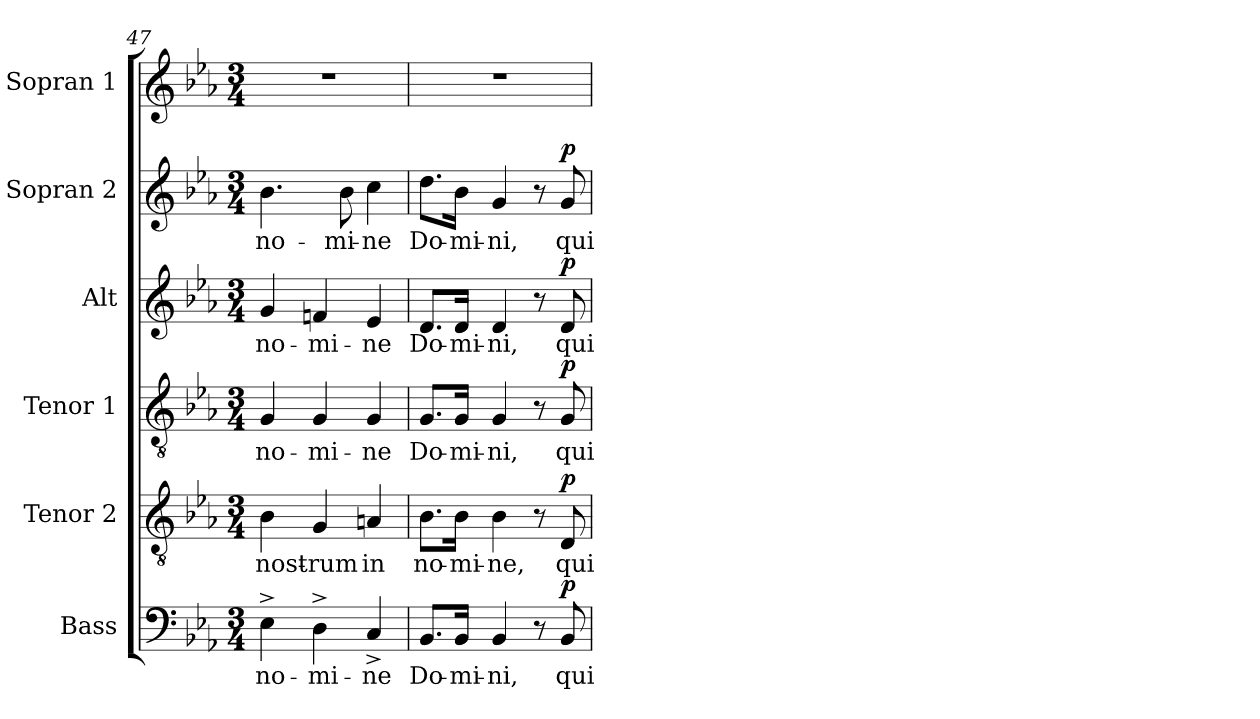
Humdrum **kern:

**kern	**text	**dynam	**kern	**text	**dynam	**kern	**text	**dynam	**kern	**text	**dynam	**kern	**text	**dynam	**kern
*part6	*part6	*part6	*part5	*part5	*part5	*part4	*part4	*part4	*part3	*part3	*part3	*part2	*part2	*part2	*part1
*staff6	*staff6	*staff6	*staff5	*staff5	*staff5	*staff4	*staff4	*staff4	*staff3	*staff3	*staff3	*staff2	*staff2	*staff2	*staff1
*I"Bass	*	*	*I"Tenor 2	*	*	*I"Tenor 1	*	*	*I"Alt	*	*	*I"Sopran 2	*	*	*I"Sopran 1
*I'B.	*	*	*I'T. 2	*	*	*I'T. 1	*	*	*I'A.	*	*	*I'S. 2	*	*	*I'S. 1
!!LO:LB:g=z
*clefF4	*	*	*clefGv2	*	*	*clefGv2	*	*	*clefG2	*	*	*clefG2	*	*	*clefG2
*k[b-e-a-]	*	*	*k[b-e-a-]	*	*	*k[b-e-a-]	*	*	*k[b-e-a-]	*	*	*k[b-e-a-]	*	*	*k[b-e-a-]
*E-:	*	*	*E-:	*	*	*E-:	*	*	*E-:	*	*	*E-:	*	*	*E-:
*M3/4	*	*	*M3/4	*	*	*M3/4	*	*	*M3/4	*	*	*M3/4	*	*	*M3/4
=47	=47	=47	=47	=47	=47	=47	=47	=47	=47	=47	=47	=47	=47	=47	=47
!	!LO:LY:b	!	!	!LO:LY:b	!	!	!LO:LY:b	!	!	!LO:LY:b	!	!	!LO:LY:b	!	!
4E-^>\	no-	.	4B-\	nost-	.	4G/	no-	.	4g/	no-	.	4.b-\	no-	.	2.r
!	!LO:LY:b	!	!	!LO:LY:b	!	!	!LO:LY:b	!	!	!LO:LY:b	!	!	!	!	!
4D^>\	-mi-	.	4G/	-rum	.	4G/	-mi-	.	4fn/	-mi-	.	.	.	.	.
!	!	!	!	!	!	!	!	!	!	!	!	!	!LO:LY:b	!	!
.	.	.	.	.	.	.	.	.	.	.	.	8b-\	-mi-	.	.
!	!LO:LY:b	!	!	!LO:LY:b	!	!	!LO:LY:b	!	!	!LO:LY:b	!	!	!LO:LY:b	!	!
4C^</	-ne	.	4An/	in	.	4G/	-ne	.	4e-/	-ne	.	4cc\	-ne	.	.
=48	=48	=48	=48	=48	=48	=48	=48	=48	=48	=48	=48	=48	=48	=48	=48
!	!LO:LY:b	!	!	!LO:LY:b	!	!	!LO:LY:b	!	!	!LO:LY:b	!	!	!LO:LY:b	!	!
8.BB-/L	Do-	.	8.B-\L	no-	.	8.G/L	Do-	.	8.d/L	Do-	.	8.dd\L	Do-	.	2.r
!	!LO:LY:b	!	!	!LO:LY:b	!	!	!LO:LY:b	!	!	!LO:LY:b	!	!	!LO:LY:b	!	!
16BB-/Jk	-mi-	.	16B-\Jk	-mi-	.	16G/Jk	-mi-	.	16d/Jk	-mi-	.	16b-\Jk	-mi-	.	.
!	!LO:LY:b	!	!	!LO:LY:b	!	!	!LO:LY:b	!	!	!LO:LY:b	!	!	!LO:LY:b	!	!
4BB-/	-ni,	.	4B-\	-ne,	.	4G/	-ni,	.	4d/	-ni,	.	4g/	-ni,	.	.
8r	.	.	8r	.	.	8r	.	.	8r	.	.	8r	.	.	.
!	!LO:LY:b	!LO:DY:a	!	!LO:LY:b	!LO:DY:a	!	!LO:LY:b	!LO:DY:a	!	!LO:LY:b	!LO:DY:a	!	!LO:LY:b	!LO:DY:a	!
8BB-/	qui	p	8D/	qui	p	8G/	qui	p	8d/	qui	p	8g/	qui	p	.
=	=	=	=	=	=	=	=	=	=	=	=	=	=	=	=
*-	*-	*-	*-	*-	*-	*-	*-	*-	*-	*-	*-	*-	*-	*-	*-
